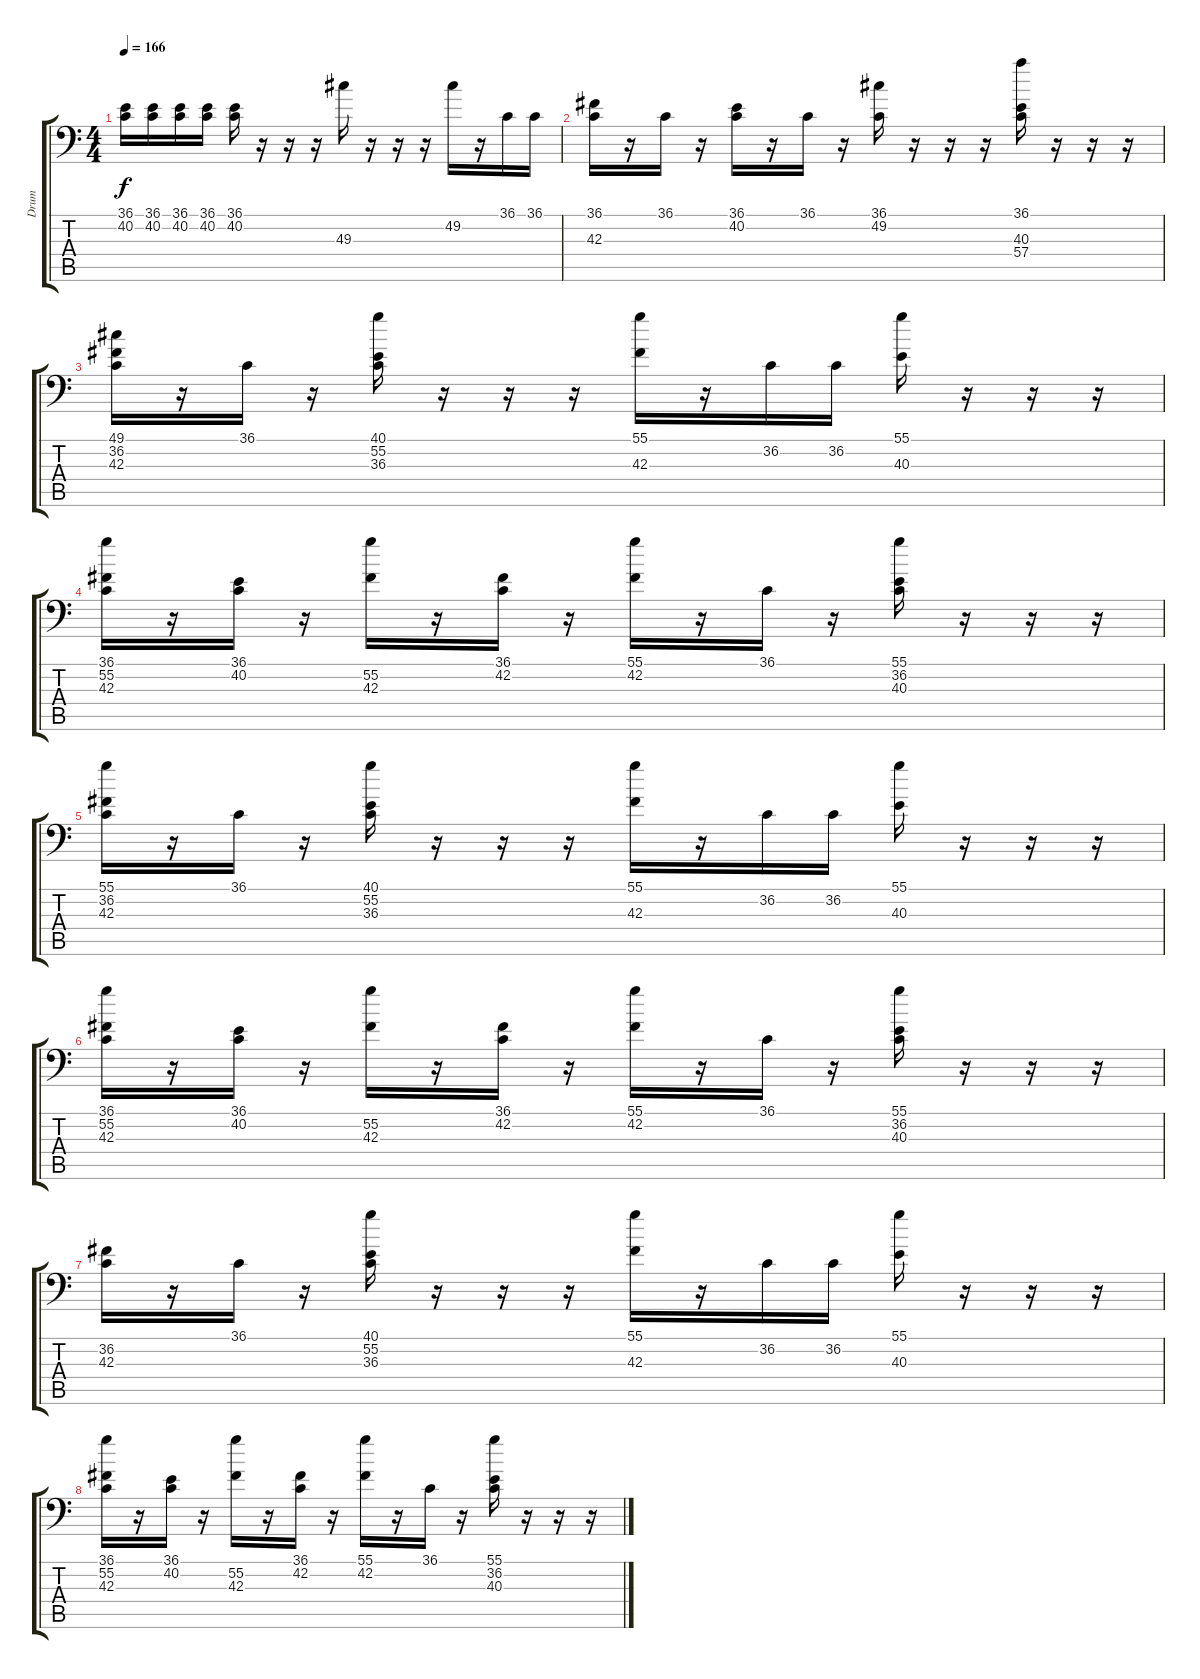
\track ("Drum" "Drum") {instrument acousticgrandpiano}
\staff {score tabs}
\tuning (C-1 C-1 C-1 C-1 C-1 C-1) {hide}
\ts (4 4)
\tempo 166
\clef f4
\ks c
(36.1 40.2).16{dy f} (36.1 40.2).16 (36.1 40.2).16 (36.1 40.2).16 (36.1 40.2).16 r.16 r.16 r.16 49.3.16 r.16 r.16 r.16 49.2.16 r.16 36.1.16 36.1.16 |
(36.1 42.3).16 r.16 36.1.16 r.16 (36.1 40.2).16 r.16 36.1.16 r.16 (36.1 49.2).16 r.16 r.16 r.16 (36.1 40.3 57.4).16 r.16 r.16 r.16 |
(49.1 36.2 42.3).16 r.16 36.1.16 r.16 (40.1 55.2 36.3).16 r.16 r.16 r.16 (55.1 42.3).16 r.16 36.2.16 36.2.16 (55.1 40.3).16 r.16 r.16 r.16 |
(36.1 55.2 42.3).16 r.16 (36.1 40.2).16 r.16 (55.2 42.3).16 r.16 (36.1 42.2).16 r.16 (55.1 42.2).16 r.16 36.1.16 r.16 (55.1 36.2 40.3).16 r.16 r.16 r.16 |
(55.1 36.2 42.3).16 r.16 36.1.16 r.16 (40.1 55.2 36.3).16 r.16 r.16 r.16 (55.1 42.3).16 r.16 36.2.16 36.2.16 (55.1 40.3).16 r.16 r.16 r.16 |
(36.1 55.2 42.3).16 r.16 (36.1 40.2).16 r.16 (55.2 42.3).16 r.16 (36.1 42.2).16 r.16 (55.1 42.2).16 r.16 36.1.16 r.16 (55.1 36.2 40.3).16 r.16 r.16 r.16 |
(36.2 42.3).16 r.16 36.1.16 r.16 (40.1 55.2 36.3).16 r.16 r.16 r.16 (55.1 42.3).16 r.16 36.2.16 36.2.16 (55.1 40.3).16 r.16 r.16 r.16 |
(36.1 55.2 42.3).16 r.16 (36.1 40.2).16 r.16 (55.2 42.3).16 r.16 (36.1 42.2).16 r.16 (55.1 42.2).16 r.16 36.1.16 r.16 (55.1 36.2 40.3).16 r.16 r.16 r.16
